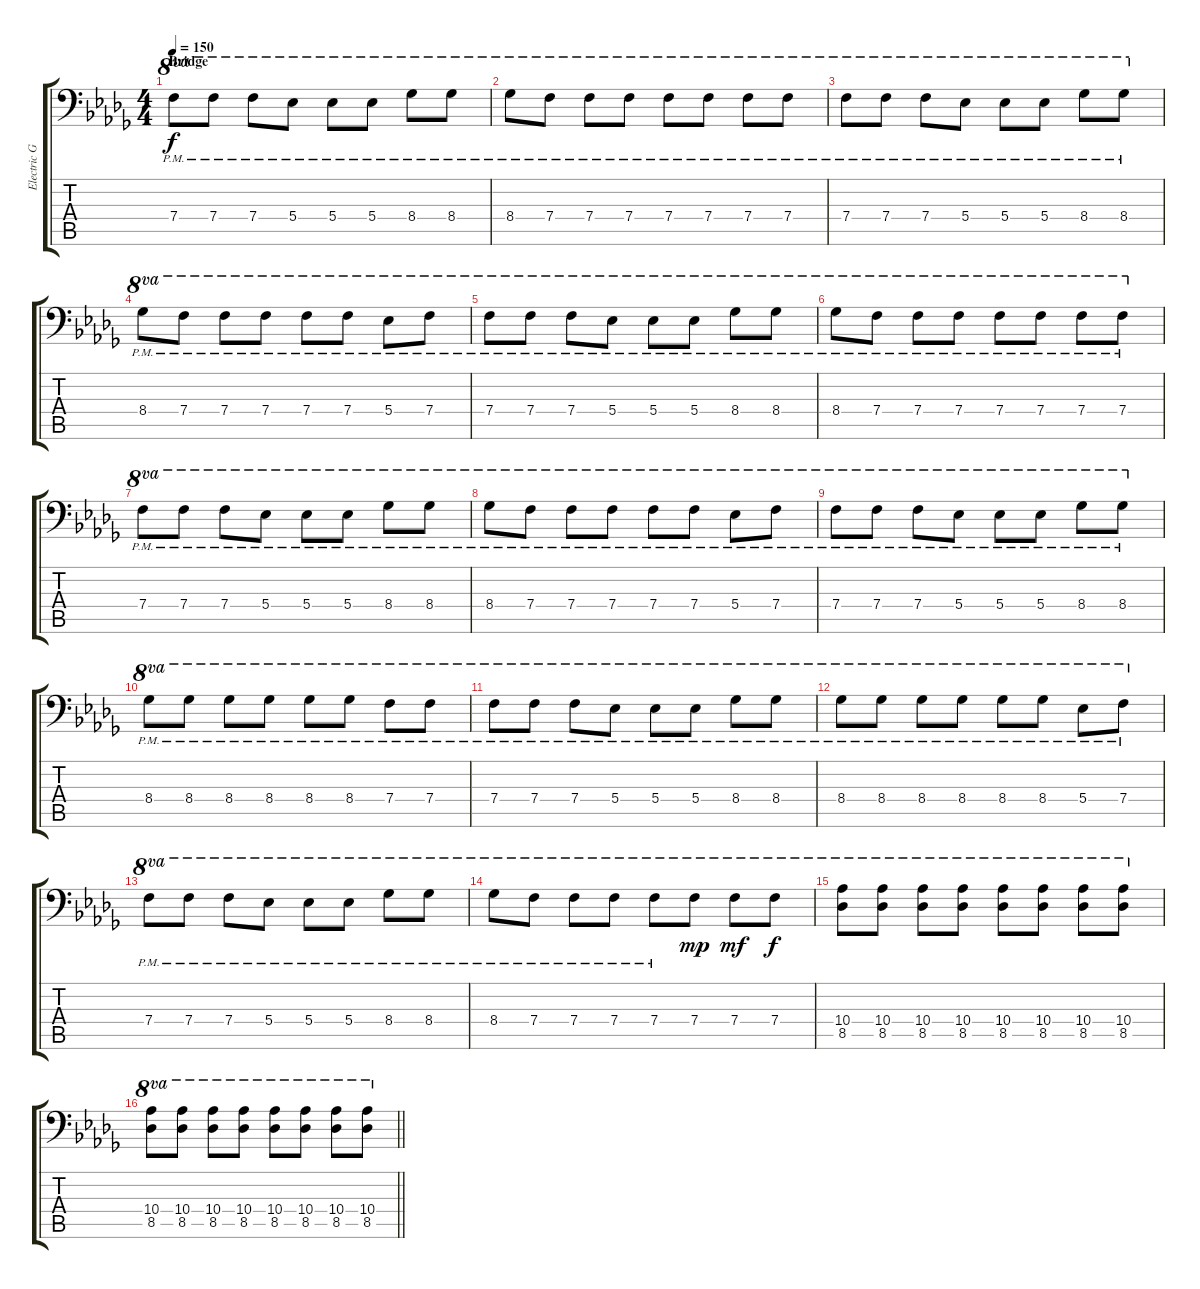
\track ("Electric Guitar 1" "Electric G") {instrument distortionguitar}
\staff {score tabs}
\tuning (C4 G3 Eb3 Bb2 F2 Bb1) {hide}
\ts (4 4)
\section ("" "Bridge")
\tempo 150
\clef f4
\ks bbminor
7.4{pm}.8{ot 8va dy f} 7.4{pm}.8{ot 8va} 7.4{pm}.8{ot 8va} 5.4{pm}.8{ot 8va} 5.4{pm}.8{ot 8va} 5.4{pm}.8{ot 8va} 8.4{pm}.8{ot 8va} 8.4{pm}.8{ot 8va} |
8.4{pm}.8{ot 8va} 7.4{pm}.8{ot 8va} 7.4{pm}.8{ot 8va} 7.4{pm}.8{ot 8va} 7.4{pm}.8{ot 8va} 7.4{pm}.8{ot 8va} 7.4{pm}.8{ot 8va} 7.4{pm}.8{ot 8va} |
7.4{pm}.8{ot 8va} 7.4{pm}.8{ot 8va} 7.4{pm}.8{ot 8va} 5.4{pm}.8{ot 8va} 5.4{pm}.8{ot 8va} 5.4{pm}.8{ot 8va} 8.4{pm}.8{ot 8va} 8.4{pm}.8{ot 8va} |
8.4{pm}.8{ot 8va} 7.4{pm}.8{ot 8va} 7.4{pm}.8{ot 8va} 7.4{pm}.8{ot 8va} 7.4{pm}.8{ot 8va} 7.4{pm}.8{ot 8va} 5.4{pm}.8{ot 8va} 7.4{pm}.8{ot 8va} |
7.4{pm}.8{ot 8va} 7.4{pm}.8{ot 8va} 7.4{pm}.8{ot 8va} 5.4{pm}.8{ot 8va} 5.4{pm}.8{ot 8va} 5.4{pm}.8{ot 8va} 8.4{pm}.8{ot 8va} 8.4{pm}.8{ot 8va} |
8.4{pm}.8{ot 8va} 7.4{pm}.8{ot 8va} 7.4{pm}.8{ot 8va} 7.4{pm}.8{ot 8va} 7.4{pm}.8{ot 8va} 7.4{pm}.8{ot 8va} 7.4{pm}.8{ot 8va} 7.4{pm}.8{ot 8va} |
7.4{pm}.8{ot 8va} 7.4{pm}.8{ot 8va} 7.4{pm}.8{ot 8va} 5.4{pm}.8{ot 8va} 5.4{pm}.8{ot 8va} 5.4{pm}.8{ot 8va} 8.4{pm}.8{ot 8va} 8.4{pm}.8{ot 8va} |
8.4{pm}.8{ot 8va} 7.4{pm}.8{ot 8va} 7.4{pm}.8{ot 8va} 7.4{pm}.8{ot 8va} 7.4{pm}.8{ot 8va} 7.4{pm}.8{ot 8va} 5.4{pm}.8{ot 8va} 7.4{pm}.8{ot 8va} |
7.4{pm}.8{ot 8va} 7.4{pm}.8{ot 8va} 7.4{pm}.8{ot 8va} 5.4{pm}.8{ot 8va} 5.4{pm}.8{ot 8va} 5.4{pm}.8{ot 8va} 8.4{pm}.8{ot 8va} 8.4{pm}.8{ot 8va} |
8.4{pm}.8{ot 8va} 8.4{pm}.8{ot 8va} 8.4{pm}.8{ot 8va} 8.4{pm}.8{ot 8va} 8.4{pm}.8{ot 8va} 8.4{pm}.8{ot 8va} 7.4{pm}.8{ot 8va} 7.4{pm}.8{ot 8va} |
7.4{pm}.8{ot 8va} 7.4{pm}.8{ot 8va} 7.4{pm}.8{ot 8va} 5.4{pm}.8{ot 8va} 5.4{pm}.8{ot 8va} 5.4{pm}.8{ot 8va} 8.4{pm}.8{ot 8va} 8.4{pm}.8{ot 8va} |
8.4{pm}.8{ot 8va} 8.4{pm}.8{ot 8va} 8.4{pm}.8{ot 8va} 8.4{pm}.8{ot 8va} 8.4{pm}.8{ot 8va} 8.4{pm}.8{ot 8va} 5.4{pm}.8{ot 8va} 7.4{pm}.8{ot 8va} |
7.4{pm}.8{ot 8va} 7.4{pm}.8{ot 8va} 7.4{pm}.8{ot 8va} 5.4{pm}.8{ot 8va} 5.4{pm}.8{ot 8va} 5.4{pm}.8{ot 8va} 8.4{pm}.8{ot 8va} 8.4{pm}.8{ot 8va} |
8.4{pm}.8{ot 8va} 7.4{pm}.8{ot 8va} 7.4{pm}.8{ot 8va} 7.4{pm}.8{ot 8va} 7.4{pm}.8{ot 8va} 7.4.8{ot 8va dy mp} 7.4.8{ot 8va dy mf} 7.4.8{ot 8va dy f} |
(10.4 8.5).8{ot 8va} (10.4 8.5).8{ot 8va} (10.4 8.5).8{ot 8va} (10.4 8.5).8{ot 8va} (10.4 8.5).8{ot 8va} (10.4 8.5).8{ot 8va} (10.4 8.5).8{ot 8va} (10.4 8.5).8{ot 8va} |
\barLineRight lightlight
(10.4 8.5).8{ot 8va} (10.4 8.5).8{ot 8va} (10.4 8.5).8{ot 8va} (10.4 8.5).8{ot 8va} (10.4 8.5).8{ot 8va} (10.4 8.5).8{ot 8va} (10.4 8.5).8{ot 8va} (10.4 8.5).8{ot 8va}
